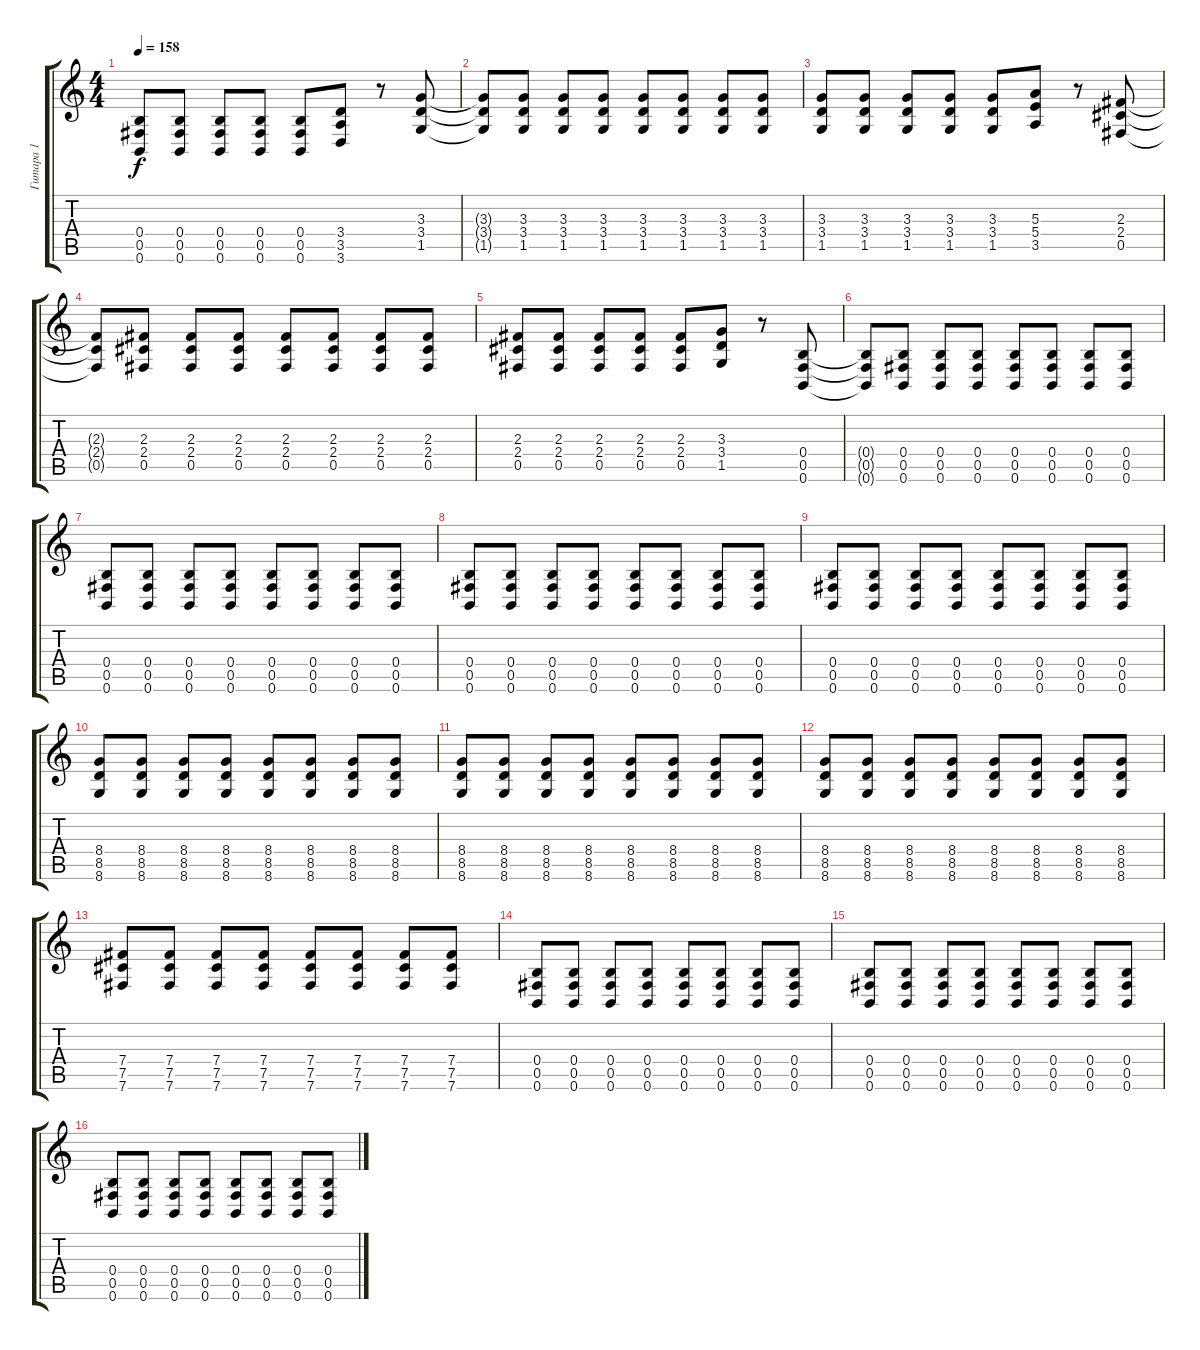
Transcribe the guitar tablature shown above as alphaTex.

\track ("Гитара 1" "Гитара 1") {instrument distortionguitar}
\staff {score tabs}
\tuning (Db4 Ab3 E3 B2 Gb2 B1) {hide}
\ts (4 4)
\tempo 158
\clef g2
\ks c
(0.4 0.5 0.6).8{dy f} (0.4 0.5 0.6).8 (0.4 0.5 0.6).8 (0.4 0.5 0.6).8 (0.4 0.5 0.6).8 (3.4 3.5 3.6).8 r.8 (3.3 3.4 1.5).8 |
(3.3{t} 3.4{t} 1.5{t}).8 (3.3 3.4 1.5).8 (3.3 3.4 1.5).8 (3.3 3.4 1.5).8 (3.3 3.4 1.5).8 (3.3 3.4 1.5).8 (3.3 3.4 1.5).8 (3.3 3.4 1.5).8 |
(3.3 3.4 1.5).8 (3.3 3.4 1.5).8 (3.3 3.4 1.5).8 (3.3 3.4 1.5).8 (3.3 3.4 1.5).8 (5.3 5.4 3.5).8 r.8 (2.3 2.4 0.5).8 |
(2.3{t} 2.4{t} 0.5{t}).8 (2.3 2.4 0.5).8 (2.3 2.4 0.5).8 (2.3 2.4 0.5).8 (2.3 2.4 0.5).8 (2.3 2.4 0.5).8 (2.3 2.4 0.5).8 (2.3 2.4 0.5).8 |
(2.3 2.4 0.5).8 (2.3 2.4 0.5).8 (2.3 2.4 0.5).8 (2.3 2.4 0.5).8 (2.3 2.4 0.5).8 (3.3 3.4 1.5).8 r.8 (0.4 0.5 0.6).8 |
(0.4{t} 0.5{t} 0.6{t}).8 (0.4 0.5 0.6).8 (0.4 0.5 0.6).8 (0.4 0.5 0.6).8 (0.4 0.5 0.6).8 (0.4 0.5 0.6).8 (0.4 0.5 0.6).8 (0.4 0.5 0.6).8 |
(0.4 0.5 0.6).8 (0.4 0.5 0.6).8 (0.4 0.5 0.6).8 (0.4 0.5 0.6).8 (0.4 0.5 0.6).8 (0.4 0.5 0.6).8 (0.4 0.5 0.6).8 (0.4 0.5 0.6).8 |
(0.4 0.5 0.6).8 (0.4 0.5 0.6).8 (0.4 0.5 0.6).8 (0.4 0.5 0.6).8 (0.4 0.5 0.6).8 (0.4 0.5 0.6).8 (0.4 0.5 0.6).8 (0.4 0.5 0.6).8 |
(0.4 0.5 0.6).8 (0.4 0.5 0.6).8 (0.4 0.5 0.6).8 (0.4 0.5 0.6).8 (0.4 0.5 0.6).8 (0.4 0.5 0.6).8 (0.4 0.5 0.6).8 (0.4 0.5 0.6).8 |
(8.4 8.5 8.6).8 (8.4 8.5 8.6).8 (8.4 8.5 8.6).8 (8.4 8.5 8.6).8 (8.4 8.5 8.6).8 (8.4 8.5 8.6).8 (8.4 8.5 8.6).8 (8.4 8.5 8.6).8 |
(8.4 8.5 8.6).8 (8.4 8.5 8.6).8 (8.4 8.5 8.6).8 (8.4 8.5 8.6).8 (8.4 8.5 8.6).8 (8.4 8.5 8.6).8 (8.4 8.5 8.6).8 (8.4 8.5 8.6).8 |
(8.4 8.5 8.6).8 (8.4 8.5 8.6).8 (8.4 8.5 8.6).8 (8.4 8.5 8.6).8 (8.4 8.5 8.6).8 (8.4 8.5 8.6).8 (8.4 8.5 8.6).8 (8.4 8.5 8.6).8 |
(7.4 7.5 7.6).8 (7.4 7.5 7.6).8 (7.4 7.5 7.6).8 (7.4 7.5 7.6).8 (7.4 7.5 7.6).8 (7.4 7.5 7.6).8 (7.4 7.5 7.6).8 (7.4 7.5 7.6).8 |
(0.4 0.5 0.6).8 (0.4 0.5 0.6).8 (0.4 0.5 0.6).8 (0.4 0.5 0.6).8 (0.4 0.5 0.6).8 (0.4 0.5 0.6).8 (0.4 0.5 0.6).8 (0.4 0.5 0.6).8 |
(0.4 0.5 0.6).8 (0.4 0.5 0.6).8 (0.4 0.5 0.6).8 (0.4 0.5 0.6).8 (0.4 0.5 0.6).8 (0.4 0.5 0.6).8 (0.4 0.5 0.6).8 (0.4 0.5 0.6).8 |
(0.4 0.5 0.6).8 (0.4 0.5 0.6).8 (0.4 0.5 0.6).8 (0.4 0.5 0.6).8 (0.4 0.5 0.6).8 (0.4 0.5 0.6).8 (0.4 0.5 0.6).8 (0.4 0.5 0.6).8
